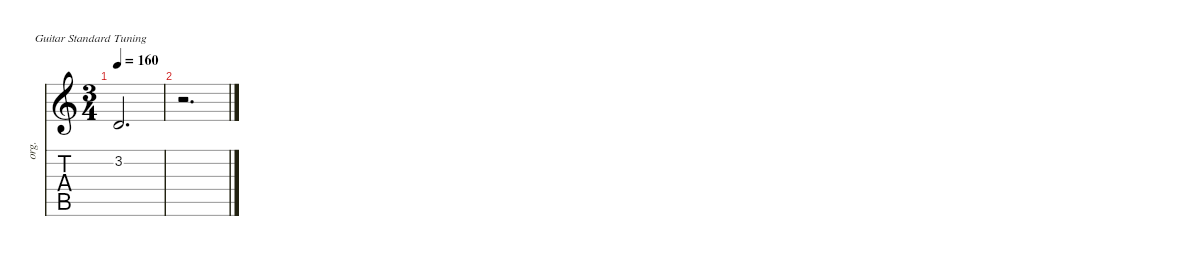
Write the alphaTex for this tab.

\defaultSystemsLayout 4
\hideDynamics
\bracketExtendMode nobrackets
\track ("Piste 1" "org.") {mute instrument drawbarorgan}
\staff {score tabs}
\tuning (E4 B3 G3 D3 A2 E2)
\ts (3 4)
\tempo 160
\clef g2
\ks c
3.2{t}.2{d dy f beam Up} |
r.2{d beam Down}
